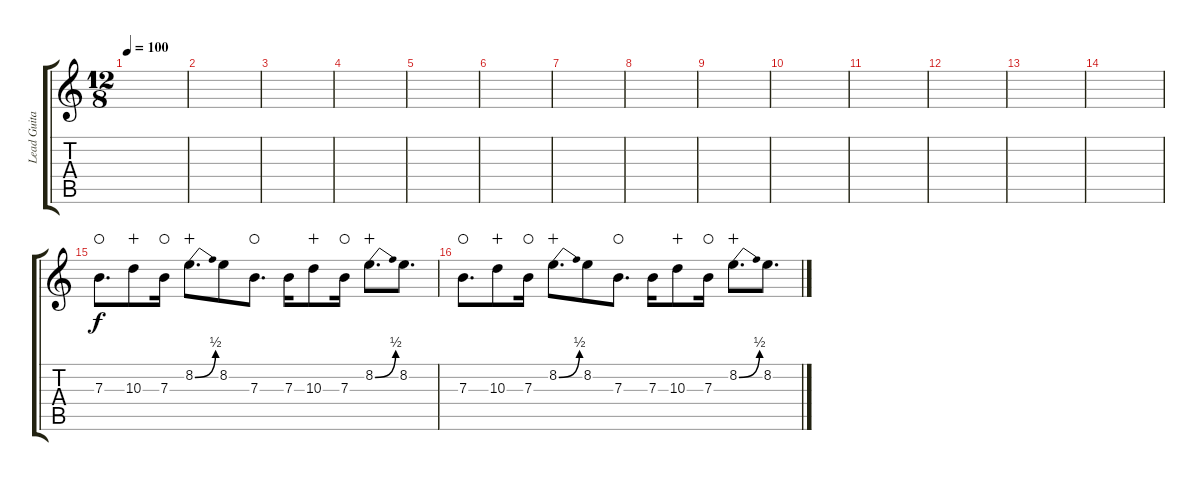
\track ("Lead Guitar" "Lead Guita") {instrument distortionguitar}
\staff {score tabs}
\tuning (Db4 Ab3 E3 B2 Gb2 B1) {hide}
\ts (12 8)
\tempo 100
\clef g2
\ks c
|
|
|
|
|
|
|
|
|
|
|
|
|
|
7.3.8{d waho} 10.3.8{wahc} 7.3.16{waho} 8.2{be (bend 0 0 60 2)}.8{d wahc} 8.2.8 7.3.8{d waho} 7.3.16 10.3.8{wahc} 7.3.16{waho} 8.2{be (bend 0 0 60 2)}.8{d wahc} 8.2.8{d} |
7.3.8{d waho} 10.3.8{wahc} 7.3.16{waho} 8.2{be (bend 0 0 60 2)}.8{d wahc} 8.2.8 7.3.8{d waho} 7.3.16 10.3.8{wahc} 7.3.16{waho} 8.2{be (bend 0 0 60 2)}.8{d wahc} 8.2.8{d}
